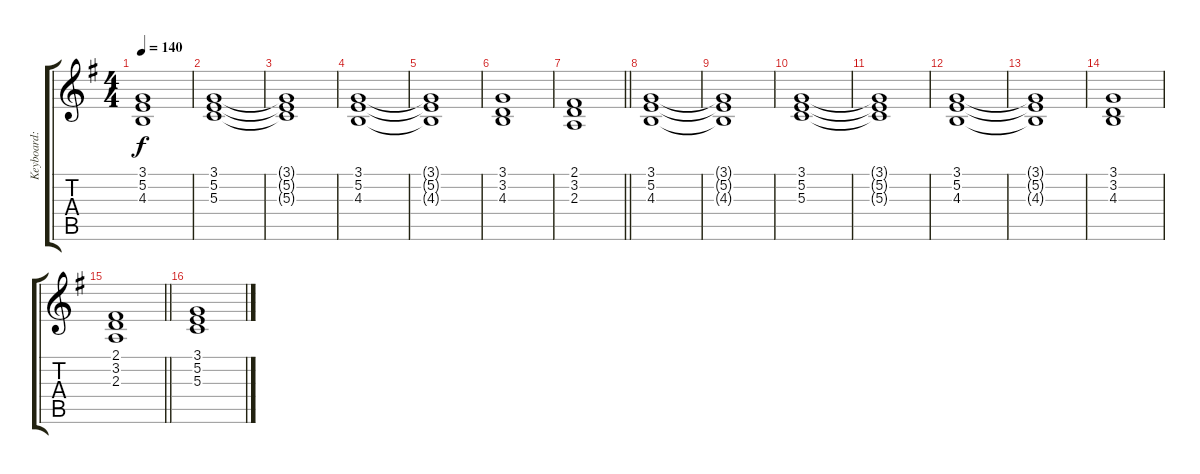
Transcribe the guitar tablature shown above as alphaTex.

\track ("Keyboard: Ferdy Doernberg" "Keyboard: ") {instrument stringensemble1}
\staff {score tabs}
\tuning (E4 B3 G3 D3 A2 E2) {hide}
\ts (4 4)
\tempo 140
\clef g2
\ks eminor
(3.1{t} 5.2{t} 4.3{t}).1{dy f} |
(3.1 5.2 5.3).1 |
(3.1{t} 5.2{t} 5.3{t}).1 |
(3.1 5.2 4.3).1 |
(3.1{t} 5.2{t} 4.3{t}).1 |
(3.1 3.2 4.3).1 |
\barLineRight lightlight
(2.1 3.2 2.3).1 |
(3.1 5.2 4.3).1 |
(3.1{t} 5.2{t} 4.3{t}).1 |
(3.1 5.2 5.3).1 |
(3.1{t} 5.2{t} 5.3{t}).1 |
(3.1 5.2 4.3).1 |
(3.1{t} 5.2{t} 4.3{t}).1 |
(3.1 3.2 4.3).1 |
\barLineRight lightlight
(2.1 3.2 2.3).1 |
(3.1 5.2 5.3).1
